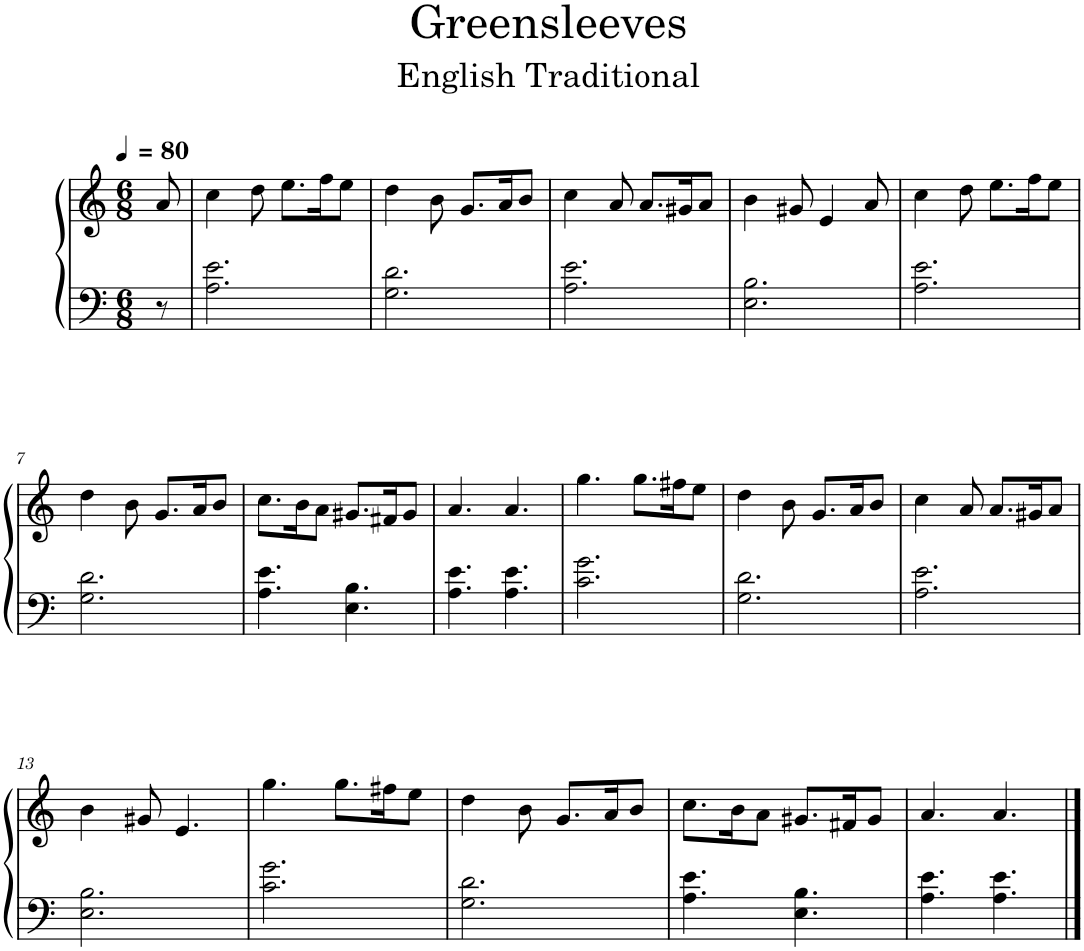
**kern	**kern
*part1	*part1
*staff2	*staff1
*I"Piano	*
*I'Pno	*
*clefF4	*clefG2
*k[]	*k[]
*M6/8	*M6/8
*MM80	*MM80
=1	=1
8r	8a/
=2	=2
2.A\ 2.e\	4cc\
.	8dd\
.	8.ee\L
.	16ff\K
.	8ee\J
=3	=3
2.G\ 2.d\	4dd\
.	8b\
.	8.g/L
.	16a/K
.	8b/J
=4	=4
2.A\ 2.e\	4cc\
.	8a/
.	8.a/L
.	16g#X/K
.	8a/J
=5	=5
2.E\ 2.B\	4b\
.	8g#X/
.	4e/
.	8a/
=6	=6
2.A\ 2.e\	4cc\
.	8dd\
.	8.ee\L
.	16ff\K
.	8ee\J
!!LO:LB:g=z
=7	=7
2.G\ 2.d\	4dd\
.	8b\
.	8.g/L
.	16a/K
.	8b/J
=8	=8
4.A\ 4.e\	8.cc\L
.	16b\K
.	8a\J
4.E\ 4.B\	8.g#X/L
.	16f#X/K
.	8g#/J
=9	=9
4.A\ 4.e\	4.a/
4.A\ 4.e\	4.a/
=10	=10
2.c\ 2.g\	4.gg\
.	8.gg\L
.	16ff#X\K
.	8ee\J
=11	=11
2.G\ 2.d\	4dd\
.	8b\
.	8.g/L
.	16a/K
.	8b/J
=12	=12
2.A\ 2.e\	4cc\
.	8a/
.	8.a/L
.	16g#X/K
.	8a/J
!!LO:LB:g=z
=13	=13
2.E\ 2.B\	4b\
.	8g#X/
.	4.e/
=14	=14
2.c\ 2.g\	4.gg\
.	8.gg\L
.	16ff#X\K
.	8ee\J
=15	=15
2.G\ 2.d\	4dd\
.	8b\
.	8.g/L
.	16a/K
.	8b/J
=16	=16
4.A\ 4.e\	8.cc\L
.	16b\K
.	8a\J
4.E\ 4.B\	8.g#X/L
.	16f#X/K
.	8g#/J
=17	=17
4.A\ 4.e\	4.a/
4.A\ 4.e\	4.a/
==	==
*-	*-
